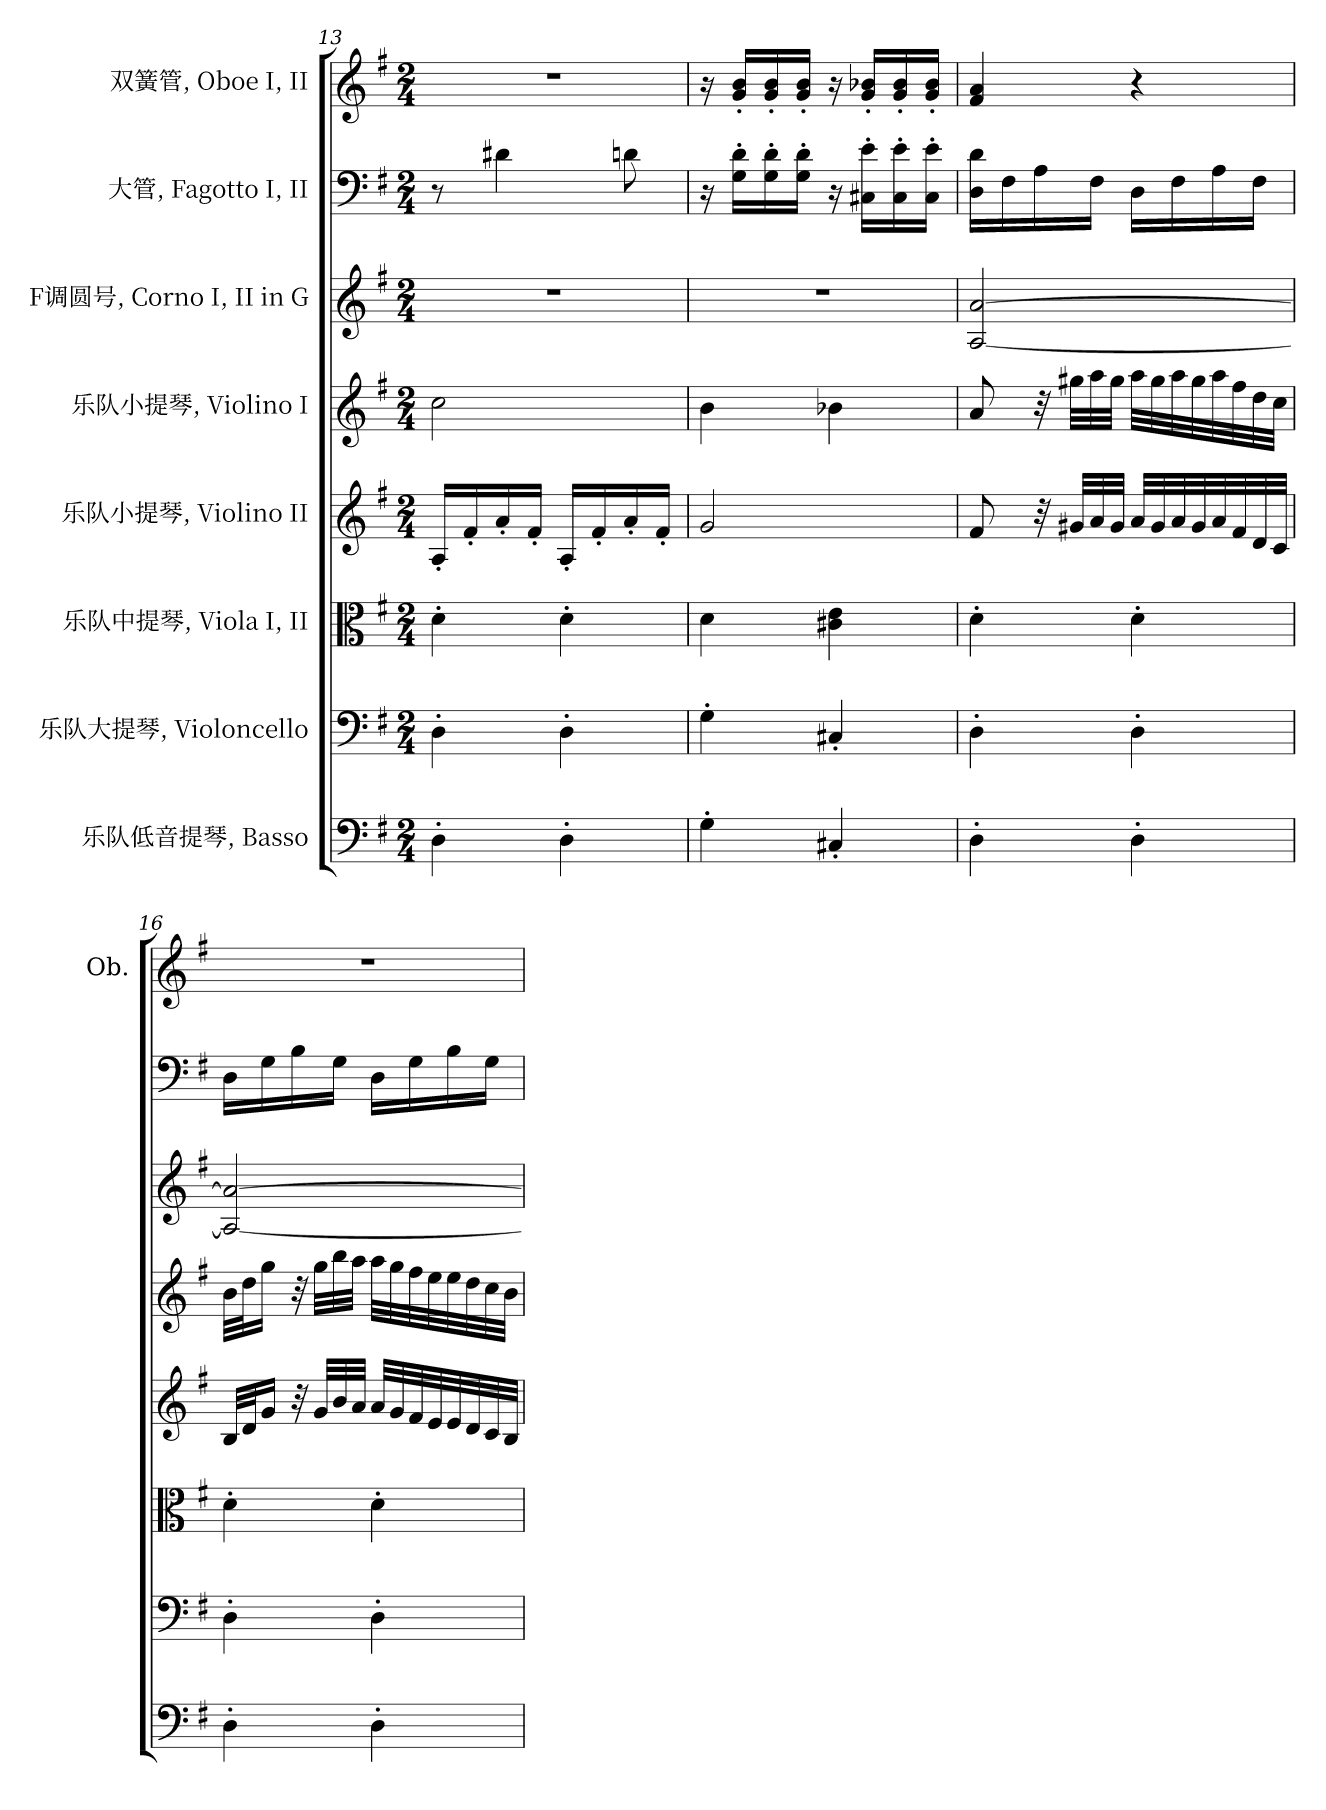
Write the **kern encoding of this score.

**kern	**kern	**kern	**kern	**kern	**kern	**kern	**kern
*part8	*part7	*part6	*part5	*part4	*part3	*part2	*part1
*staff8	*staff7	*staff6	*staff5	*staff4	*staff3	*staff2	*staff1
*I"乐队低音提琴, Basso	*I"乐队大提琴, Violoncello	*I"乐队中提琴, Viola I, II	*I"乐队小提琴, Violino II	*I"乐队小提琴, Violino I	*I"F调圆号, Corno I, II in G	*I"大管, Fagotto I, II	*I"双簧管, Oboe I, II
*	*	*	*	*	*	*	*I'Ob.
!!LO:PB:g=z
*clefF4	*clefF4	*clefC3	*clefG2	*clefG2	*clefG2	*clefF4	*clefG2
*ITrd7c12	*	*	*	*	*ITrd4c7	*	*
*k[f#]	*k[f#]	*k[f#]	*k[f#]	*k[f#]	*k[]	*k[f#]	*k[f#]
*M2/4	*M2/4	*M2/4	*M2/4	*M2/4	*M2/4	*M2/4	*M2/4
=13	=13	=13	=13	=13	=13	=13	=13
4DD'\	4D'\	4d'\	16A'/LL	2cc\	2r	8r	2r
.	.	.	16f#'/	.	.	.	.
.	.	.	16a'/	.	.	4d#X\	.
.	.	.	16f#'/JJ	.	.	.	.
4DD'\	4D'\	4d'\	16A'/LL	.	.	.	.
.	.	.	16f#'/	.	.	.	.
.	.	.	16a'/	.	.	8dn\	.
.	.	.	16f#'/JJ	.	.	.	.
=14	=14	=14	=14	=14	=14	=14	=14
4GG'\	4G'\	4d\	2g/	4b\	2r	16r	16r
.	.	.	.	.	.	16G\' 16d\'LL	16g/' 16b/'LL
.	.	.	.	.	.	16G\' 16d\'	16g/' 16b/'
.	.	.	.	.	.	16G\' 16d\'JJ	16g/' 16b/'JJ
4CC#X'/	4C#X'/	4c#X\ 4e\	.	4b-X\	.	16r	16r
.	.	.	.	.	.	16C#X\' 16e\'LL	16g/' 16b-X/'LL
.	.	.	.	.	.	16C#\' 16e\'	16g/' 16b-/'
.	.	.	.	.	.	16C#\' 16e\'JJ	16g/' 16b-/'JJ
=15	=15	=15	=15	=15	=15	=15	=15
4DD'\	4D'\	4d'\	8f#/	8a/	[2D/ [2d/	16D\ 16d\LL	4f#/ 4a/
.	.	.	.	.	.	16F#\	.
.	.	.	32r	32r	.	16A\	.
.	.	.	32g#X/LLL	32gg#X\LLL	.	.	.
.	.	.	32a/	32aa\	.	16F#\JJ	.
.	.	.	32g#/JJJ	32gg#\JJJ	.	.	.
4DD'\	4D'\	4d'\	32a/LLL	32aa\LLL	.	16D\LL	4r
.	.	.	32g#/	32gg#\	.	.	.
.	.	.	32a/	32aa\	.	16F#\	.
.	.	.	32g#/	32gg#\	.	.	.
.	.	.	32a/	32aa\	.	16A\	.
.	.	.	32f#/	32ff#\	.	.	.
.	.	.	32d/	32dd\	.	16F#\JJ	.
.	.	.	32c/JJJ	32cc\JJJ	.	.	.
!!LO:PB:g=z
=16	=16	=16	=16	=16	=16	=16	=16
4DD'\	4D'\	4d'\	32B/LLL	32b\LLL	2D/_ 2d/_	16D\LL	2r
.	.	.	32d/J	32dd\J	.	.	.
.	.	.	16g/JJ	16gg\JJ	.	16G\	.
.	.	.	32r	32r	.	16B\	.
.	.	.	32g/LLL	32gg\LLL	.	.	.
.	.	.	32b/	32bb\	.	16G\JJ	.
.	.	.	32a/JJJ	32aa\JJJ	.	.	.
4DD'\	4D'\	4d'\	32a/LLL	32aa\LLL	.	16D\LL	.
.	.	.	32g/	32gg\	.	.	.
.	.	.	32f#/	32ff#\	.	16G\	.
.	.	.	32e/	32ee\	.	.	.
.	.	.	32e/	32ee\	.	16B\	.
.	.	.	32d/	32dd\	.	.	.
.	.	.	32c/	32cc\	.	16G\JJ	.
.	.	.	32B/JJJ	32b\JJJ	.	.	.
=	=	=	=	=	=	=	=
*-	*-	*-	*-	*-	*-	*-	*-
